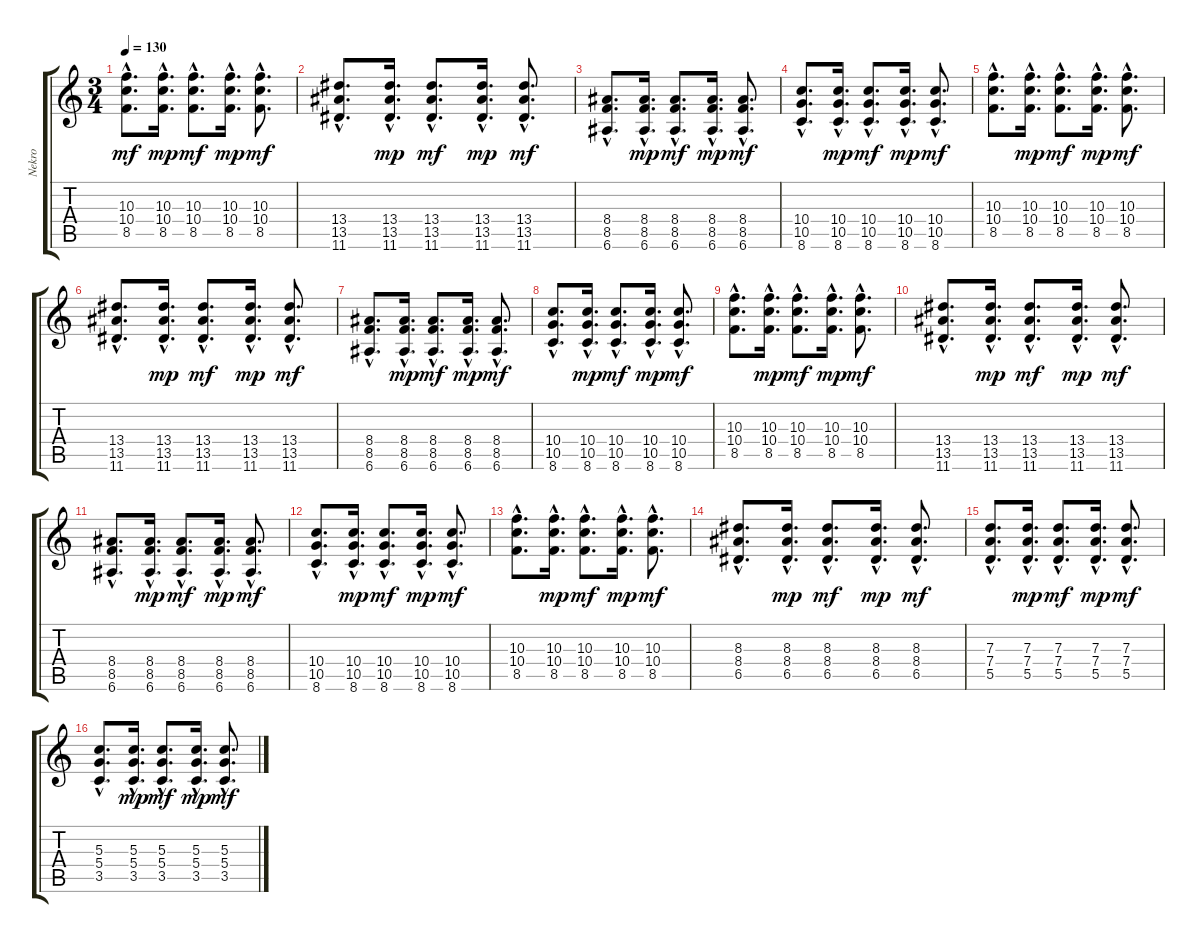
\track ("Nekro" "Nekro") {instrument overdrivenguitar}
\staff {score tabs}
\tuning (E4 B3 G3 D3 A2 E2) {hide}
\ts (3 4)
\tempo 130
\clef g2
\ks c
(10.3{hac} 10.4{hac} 8.5{hac}).8{d dy mf} (10.3{hac} 10.4{hac} 8.5{hac}).16{d dy mp} (10.3{hac} 10.4{hac} 8.5{hac}).8{d dy mf} (10.3{hac} 10.4{hac} 8.5{hac}).16{d dy mp} (10.3{hac} 10.4{hac} 8.5{hac}).8{d dy mf} |
(13.4{hac} 13.5{hac} 11.6{hac}).8{d} (13.4{hac} 13.5{hac} 11.6{hac}).16{d dy mp} (13.4{hac} 13.5{hac} 11.6{hac}).8{d dy mf} (13.4{hac} 13.5{hac} 11.6{hac}).16{d dy mp} (13.4{hac} 13.5{hac} 11.6{hac}).8{d dy mf} |
(8.4{hac} 8.5{hac} 6.6{hac}).8{d} (8.4{hac} 8.5{hac} 6.6{hac}).16{d dy mp} (8.4{hac} 8.5{hac} 6.6{hac}).8{d dy mf} (8.4{hac} 8.5{hac} 6.6{hac}).16{d dy mp} (8.4{hac} 8.5{hac} 6.6{hac}).8{d dy mf} |
(10.4{hac} 10.5{hac} 8.6{hac}).8{d} (10.4{hac} 10.5{hac} 8.6{hac}).16{d dy mp} (10.4{hac} 10.5{hac} 8.6{hac}).8{d dy mf} (10.4{hac} 10.5{hac} 8.6{hac}).16{d dy mp} (10.4{hac} 10.5{hac} 8.6{hac}).8{d dy mf} |
(10.3{hac} 10.4{hac} 8.5{hac}).8{d} (10.3{hac} 10.4{hac} 8.5{hac}).16{d dy mp} (10.3{hac} 10.4{hac} 8.5{hac}).8{d dy mf} (10.3{hac} 10.4{hac} 8.5{hac}).16{d dy mp} (10.3{hac} 10.4{hac} 8.5{hac}).8{d dy mf} |
(13.4{hac} 13.5{hac} 11.6{hac}).8{d} (13.4{hac} 13.5{hac} 11.6{hac}).16{d dy mp} (13.4{hac} 13.5{hac} 11.6{hac}).8{d dy mf} (13.4{hac} 13.5{hac} 11.6{hac}).16{d dy mp} (13.4{hac} 13.5{hac} 11.6{hac}).8{d dy mf} |
(8.4{hac} 8.5{hac} 6.6{hac}).8{d} (8.4{hac} 8.5{hac} 6.6{hac}).16{d dy mp} (8.4{hac} 8.5{hac} 6.6{hac}).8{d dy mf} (8.4{hac} 8.5{hac} 6.6{hac}).16{d dy mp} (8.4{hac} 8.5{hac} 6.6{hac}).8{d dy mf} |
(10.4{hac} 10.5{hac} 8.6{hac}).8{d} (10.4{hac} 10.5{hac} 8.6{hac}).16{d dy mp} (10.4{hac} 10.5{hac} 8.6{hac}).8{d dy mf} (10.4{hac} 10.5{hac} 8.6{hac}).16{d dy mp} (10.4{hac} 10.5{hac} 8.6{hac}).8{d dy mf} |
(10.3{hac} 10.4{hac} 8.5{hac}).8{d} (10.3{hac} 10.4{hac} 8.5{hac}).16{d dy mp} (10.3{hac} 10.4{hac} 8.5{hac}).8{d dy mf} (10.3{hac} 10.4{hac} 8.5{hac}).16{d dy mp} (10.3{hac} 10.4{hac} 8.5{hac}).8{d dy mf} |
(13.4{hac} 13.5{hac} 11.6{hac}).8{d} (13.4{hac} 13.5{hac} 11.6{hac}).16{d dy mp} (13.4{hac} 13.5{hac} 11.6{hac}).8{d dy mf} (13.4{hac} 13.5{hac} 11.6{hac}).16{d dy mp} (13.4{hac} 13.5{hac} 11.6{hac}).8{d dy mf} |
(8.4{hac} 8.5{hac} 6.6{hac}).8{d} (8.4{hac} 8.5{hac} 6.6{hac}).16{d dy mp} (8.4{hac} 8.5{hac} 6.6{hac}).8{d dy mf} (8.4{hac} 8.5{hac} 6.6{hac}).16{d dy mp} (8.4{hac} 8.5{hac} 6.6{hac}).8{d dy mf} |
(10.4{hac} 10.5{hac} 8.6{hac}).8{d} (10.4{hac} 10.5{hac} 8.6{hac}).16{d dy mp} (10.4{hac} 10.5{hac} 8.6{hac}).8{d dy mf} (10.4{hac} 10.5{hac} 8.6{hac}).16{d dy mp} (10.4{hac} 10.5{hac} 8.6{hac}).8{d dy mf} |
(10.3{hac} 10.4{hac} 8.5{hac}).8{d} (10.3{hac} 10.4{hac} 8.5{hac}).16{d dy mp} (10.3{hac} 10.4{hac} 8.5{hac}).8{d dy mf} (10.3{hac} 10.4{hac} 8.5{hac}).16{d dy mp} (10.3{hac} 10.4{hac} 8.5{hac}).8{d dy mf} |
(8.3{hac} 8.4{hac} 6.5{hac}).8{d} (8.3{hac} 8.4{hac} 6.5{hac}).16{d dy mp} (8.3{hac} 8.4{hac} 6.5{hac}).8{d dy mf} (8.3{hac} 8.4{hac} 6.5{hac}).16{d dy mp} (8.3{hac} 8.4{hac} 6.5{hac}).8{d dy mf} |
(7.3{hac} 7.4{hac} 5.5{hac}).8{d} (7.3{hac} 7.4{hac} 5.5{hac}).16{d dy mp} (7.3{hac} 7.4{hac} 5.5{hac}).8{d dy mf} (7.3{hac} 7.4{hac} 5.5{hac}).16{d dy mp} (7.3{hac} 7.4{hac} 5.5{hac}).8{d dy mf} |
(5.3{hac} 5.4{hac} 3.5{hac}).8{d} (5.3{hac} 5.4{hac} 3.5{hac}).16{d dy mp} (5.3{hac} 5.4{hac} 3.5{hac}).8{d dy mf} (5.3{hac} 5.4{hac} 3.5{hac}).16{d dy mp} (5.3{hac} 5.4{hac} 3.5{hac}).8{d dy mf}
